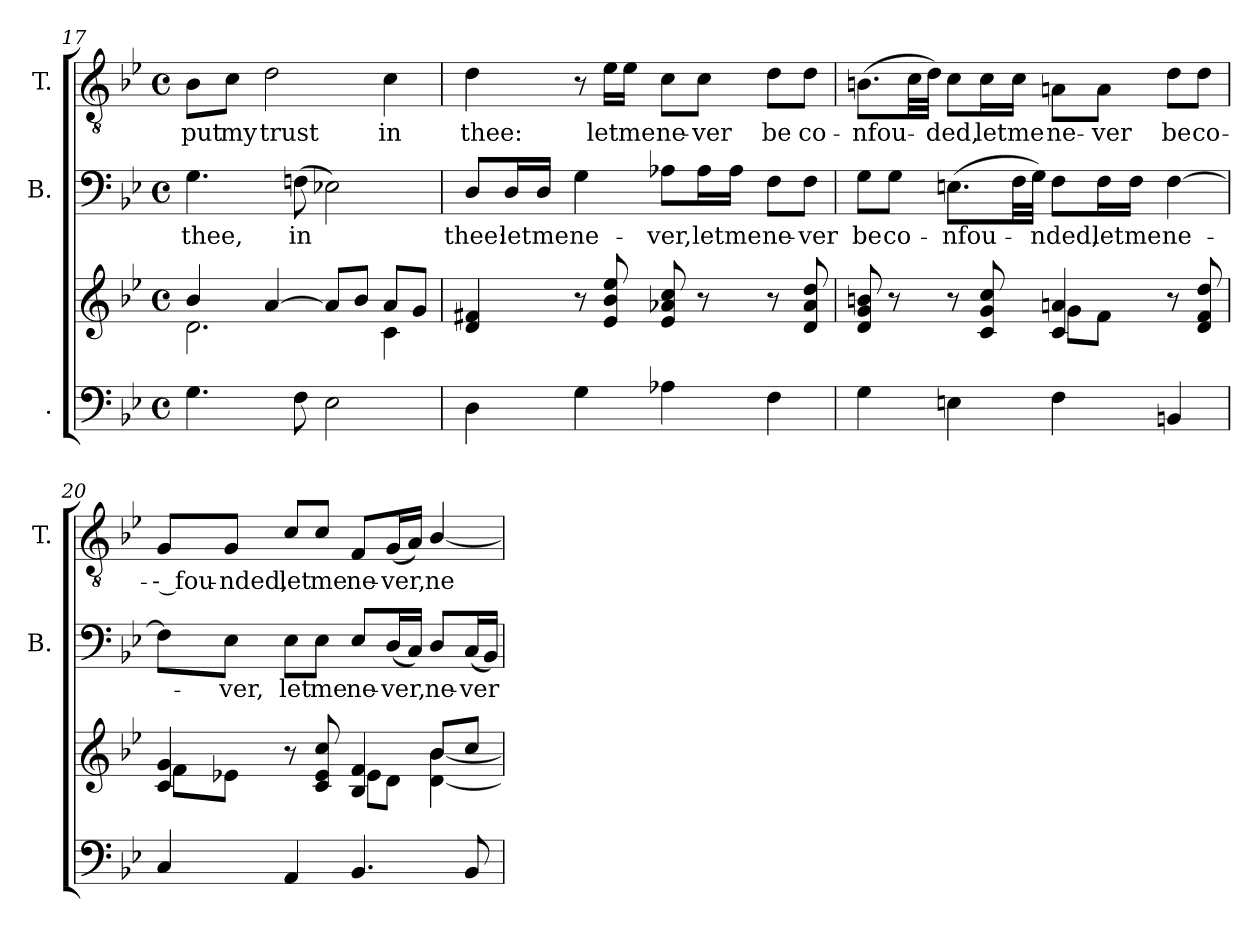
**kern	**kern	**kern	**text	**kern	**text
*part3	*part3	*part2	*part2	*part1	*part1
*staff4	*staff3	*staff2	*staff2	*staff1	*staff1
*I".	*	*I"B.	*	*I"T.	*
*	*	*I'B.	*	*I'T.	*
!!LO:PB:g=z
*clefF4	*clefG2	*clefF4	*	*clefGv2	*
*	*	*	*	*ITrd7c12	*
*k[b-e-]	*k[b-e-]	*k[b-e-]	*	*k[b-e-]	*
*B-:	*B-:	*B-:	*	*B-:	*
*M4/4	*M4/4	*M4/4	*	*M4/4	*
*met(c)	*met(c)	*met(c)	*	*met(c)	*
=17	=17	=17	=17	=17	=17
*	*^	*	*	*	*
!	!	!	!	!LO:LY:b:color=#000000	!	!
!	!	!	!	!	!	!LO:LY:b:color=#000000
4.Gi\	4b-i/	2.di\	4.Gi\	thee,	8BB-i\L	put
!	!	!	!	!	!	!LO:LY:b:color=#000000
.	.	.	.	.	8Ci\J	my
!	!	!	!	!	!	!LO:LY:b:color=#000000
.	[4ai/	.	.	.	2Di\	trust
!	!	!	!	!LO:LY:b:color=#000000	!	!
8Fi\	.	.	(8Fni\	in	.	.
2E-i\	8ai/L]	.	2E-Xi\)	.	.	.
.	8b-i/J	.	.	.	.	.
!	!	!	!	!	!	!LO:LY:b:color=#000000
.	8ai/L	4ci\	.	.	4Ci\	in
.	8gi/J	.	.	.	.	.
*	*v	*v	*	*	*	*
=18	=18	=18	=18	=18	=18
!	!	!	!LO:LY:b:color=#000000	!	!
!	!	!	!	!	!LO:LY:b:color=#000000
4Di\	4di/ 4f#Xi	8Di/L	thee:	4Di\	thee:
!	!	!	!LO:LY:b:color=#000000	!	!
.	.	16Di/L	let	.	.
!	!	!	!LO:LY:b:color=#000000	!	!
.	.	16Di/JJ	me	.	.
!	!	!	!LO:LY:b:color=#000000	!	!
4Gi\	8r	4Gi\	ne-	8r	.
!	!	!	!	!	!LO:LY:b:color=#000000
.	8e-i/ 8b-i 8ee-i	.	.	16E-i\LL	let
!	!	!	!	!	!LO:LY:b:color=#000000
.	.	.	.	16E-i\JJ	me
!	!	!	!LO:LY:b:color=#000000	!	!
!	!	!	!	!	!LO:LY:b:color=#000000
4A-Xi\	8e-i/ 8a-Xi 8cci	8A-Xi\L	-ver,	8Ci\L	ne-
!	!	!	!LO:LY:b:color=#000000	!	!
!	!	!	!	!	!LO:LY:b:color=#000000
.	8r	16A-i\L	let	8Ci\J	-ver
!	!	!	!LO:LY:b:color=#000000	!	!
.	.	16A-i\JJ	me	.	.
!	!	!	!LO:LY:b:color=#000000	!	!
!	!	!	!	!	!LO:LY:b:color=#000000
4Fi\	8r	8Fi\L	ne-	8Di\L	be
!	!	!	!LO:LY:b:color=#000000	!	!
!	!	!	!	!	!LO:LY:b:color=#000000
.	8di/ 8a-i 8ddi	8Fi\J	-ver	8Di\J	co-
=19	=19	=19	=19	=19	=19
*	*^	*	*	*	*
!	!	!	!	!LO:LY:b:color=#000000	!	!
!	!	!	!	!	!	!LO:LY:b:color=#000000
4Gi\	8di/ 8gi 8bni	2ryy	8Gi\L	be	(8.BBni\L	-nfou-
!	!	!	!	!LO:LY:b:color=#000000	!	!
.	8r	.	8Gi\J	co-	.	.
.	.	.	.	.	32Ci\LL	.
.	.	.	.	.	32Di\JJJ)	.
!	!	!	!	!LO:LY:b:color=#000000	!	!
!	!	!	!	!	!	!LO:LY:b:color=#000000
4Eni\	8r	.	(8.Eni\L	-nfou-	8Ci\L	-ded,
!	!	!	!	!	!	!LO:LY:b:color=#000000
.	8ci/ 8gi 8cci	.	.	.	16Ci\L	let
!	!	!	!	!	!	!LO:LY:b:color=#000000
.	.	.	32Fi\LL	.	16Ci\JJ	me
.	.	.	32Gi\JJJ)	.	.	.
!	!	!	!	!LO:LY:b:color=#000000	!	!
!	!	!	!	!	!	!LO:LY:b:color=#000000
4Fi\	4ci/ 4ani	8gi\L	8Fi\L	-nded,	8AAni\L	ne-
!	!	!	!	!LO:LY:b:color=#000000	!	!
!	!	!	!	!	!	!LO:LY:b:color=#000000
.	.	8fi\J	16Fi\L	let	8AAi\J	-ver
!	!	!	!	!LO:LY:b:color=#000000	!	!
.	.	.	16Fi\JJ	me	.	.
!	!	!	!	!LO:LY:b:color=#000000	!	!
!	!	!	!	!	!	!LO:LY:b:color=#000000
4BBni/	8r	4ryy	[4Fi\	ne-	8Di\L	be
!	!	!	!	!	!	!LO:LY:b:color=#000000
.	8di/ 8fi 8ddi	.	.	.	8Di\J	co-
!!LO:LB:g=z
=20	=20	=20	=20	=20	=20	=20
!	!	!	!	!	!	!LO:LY:b:color=#000000
4Ci/	4ci/ 4gi	8fi\L	8Fi\L]	.	8GGi/L	-- fou-
!	!	!	!	!LO:LY:b:color=#000000	!	!
!	!	!	!	!	!	!LO:LY:b:color=#000000
.	.	8e-Xi\J	8E-i\J	-ver,	8GGi/J	-nded,
!	!	!	!	!LO:LY:b:color=#000000	!	!
!	!	!	!	!	!	!LO:LY:b:color=#000000
4AAi/	8r	4ryy	8E-i\L	let	8Ci/L	let
!	!	!	!	!LO:LY:b:color=#000000	!	!
!	!	!	!	!	!	!LO:LY:b:color=#000000
.	8ci/ 8e-i 8cci	.	8E-i\J	me	8Ci/J	me
!	!	!	!	!LO:LY:b:color=#000000	!	!
!	!	!	!	!	!	!LO:LY:b:color=#000000
4.BB-i/	4B-i/ 4fi	8e-i\L	8E-i/L	ne-	8FFi/L	ne-
!	!	!	!	!LO:LY:b:color=#000000	!	!
!	!	!	!	!	!	!LO:LY:b:color=#000000
.	.	8di\J	(16Di/L	-ver,	(16GGi/L	-ver,
.	.	.	16Ci/JJ)	.	16AAi/JJ)	.
!	!	!	!	!LO:LY:b:color=#000000	!	!
!	!	!	!	!	!	!LO:LY:b:color=#000000
.	8b-i/L	[4di\ [4b-i	8Di/L	ne-	[4BB-i/	ne-
!	!	!	!	!LO:LY:b:color=#000000	!	!
8BB-i/	8cci/J	.	(16Ci/L	-ver	.	.
.	.	.	16BB-i/JJ)	.	.	.
*	*v	*v	*	*	*	*
=	=	=	=	=	=
*-	*-	*-	*-	*-	*-
